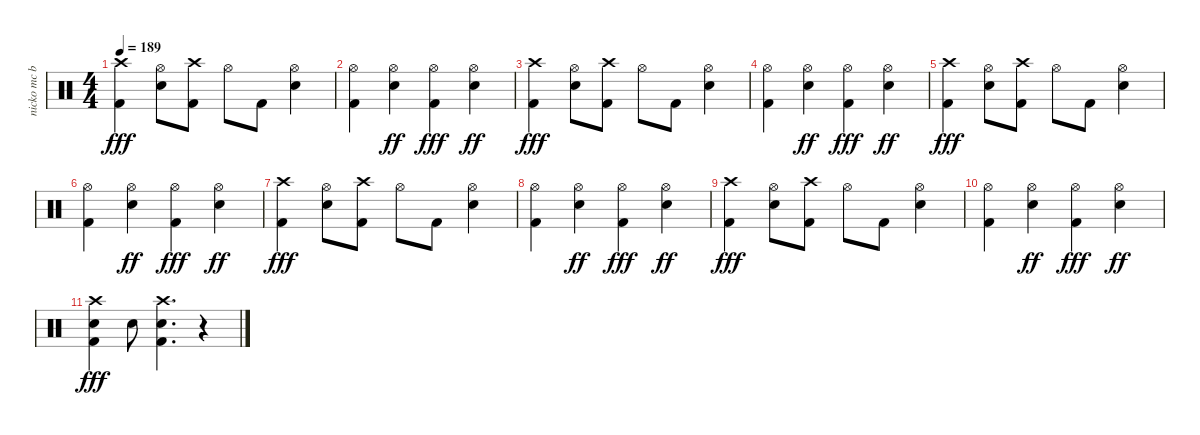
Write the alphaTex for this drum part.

\track ("nicko mc brain" "nicko mc b") {instrument percussion}
\staff {score}
\articulation defaults
\ts (4 4)
\tempo 189
\clef neutral
\ks c
("Crash high (hit)" "Kick (hit) 2").4{dy fff} ("Hi-Hat (open)" "Electric Snare (hit)").8 ("Crash high (hit)" "Kick (hit) 2").8 "Hi-Hat (open)".8 "Kick (hit) 2".8 ("Hi-Hat (open)" "Electric Snare (hit)").4 |
("Hi-Hat (open)" "Kick (hit) 2").4 ("Hi-Hat (open)" "Electric Snare (hit)").4{dy ff} ("Hi-Hat (open)" "Kick (hit) 2").4{dy fff} ("Hi-Hat (open)" "Electric Snare (hit)").4{dy ff} |
("Crash high (hit)" "Kick (hit) 2").4{dy fff} ("Hi-Hat (open)" "Electric Snare (hit)").8 ("Crash high (hit)" "Kick (hit) 2").8 "Hi-Hat (open)".8 "Kick (hit) 2".8 ("Hi-Hat (open)" "Electric Snare (hit)").4 |
("Hi-Hat (open)" "Kick (hit) 2").4 ("Hi-Hat (open)" "Electric Snare (hit)").4{dy ff} ("Hi-Hat (open)" "Kick (hit) 2").4{dy fff} ("Hi-Hat (open)" "Electric Snare (hit)").4{dy ff} |
("Crash high (hit)" "Kick (hit) 2").4{dy fff} ("Hi-Hat (open)" "Electric Snare (hit)").8 ("Crash high (hit)" "Kick (hit) 2").8 "Hi-Hat (open)".8 "Kick (hit) 2".8 ("Hi-Hat (open)" "Electric Snare (hit)").4 |
("Hi-Hat (open)" "Kick (hit) 2").4 ("Hi-Hat (open)" "Electric Snare (hit)").4{dy ff} ("Hi-Hat (open)" "Kick (hit) 2").4{dy fff} ("Hi-Hat (open)" "Electric Snare (hit)").4{dy ff} |
("Crash high (hit)" "Kick (hit) 2").4{dy fff} ("Hi-Hat (open)" "Electric Snare (hit)").8 ("Crash high (hit)" "Kick (hit) 2").8 "Hi-Hat (open)".8 "Kick (hit) 2".8 ("Hi-Hat (open)" "Electric Snare (hit)").4 |
("Hi-Hat (open)" "Kick (hit) 2").4 ("Hi-Hat (open)" "Electric Snare (hit)").4{dy ff} ("Hi-Hat (open)" "Kick (hit) 2").4{dy fff} ("Hi-Hat (open)" "Electric Snare (hit)").4{dy ff} |
("Crash high (hit)" "Kick (hit) 2").4{dy fff} ("Hi-Hat (open)" "Electric Snare (hit)").8 ("Crash high (hit)" "Kick (hit) 2").8 "Hi-Hat (open)".8 "Kick (hit) 2".8 ("Hi-Hat (open)" "Electric Snare (hit)").4 |
("Hi-Hat (open)" "Kick (hit) 2").4 ("Hi-Hat (open)" "Electric Snare (hit)").4{dy ff} ("Hi-Hat (open)" "Kick (hit) 2").4{dy fff} ("Hi-Hat (open)" "Electric Snare (hit)").4{dy ff} |
("Crash high (hit)" "Electric Snare (hit)" "Kick (hit) 2").4{dy fff} "Electric Snare (hit)".8 ("Crash high (hit)" "Electric Snare (hit)" "Kick (hit) 2").4{d} r.4
